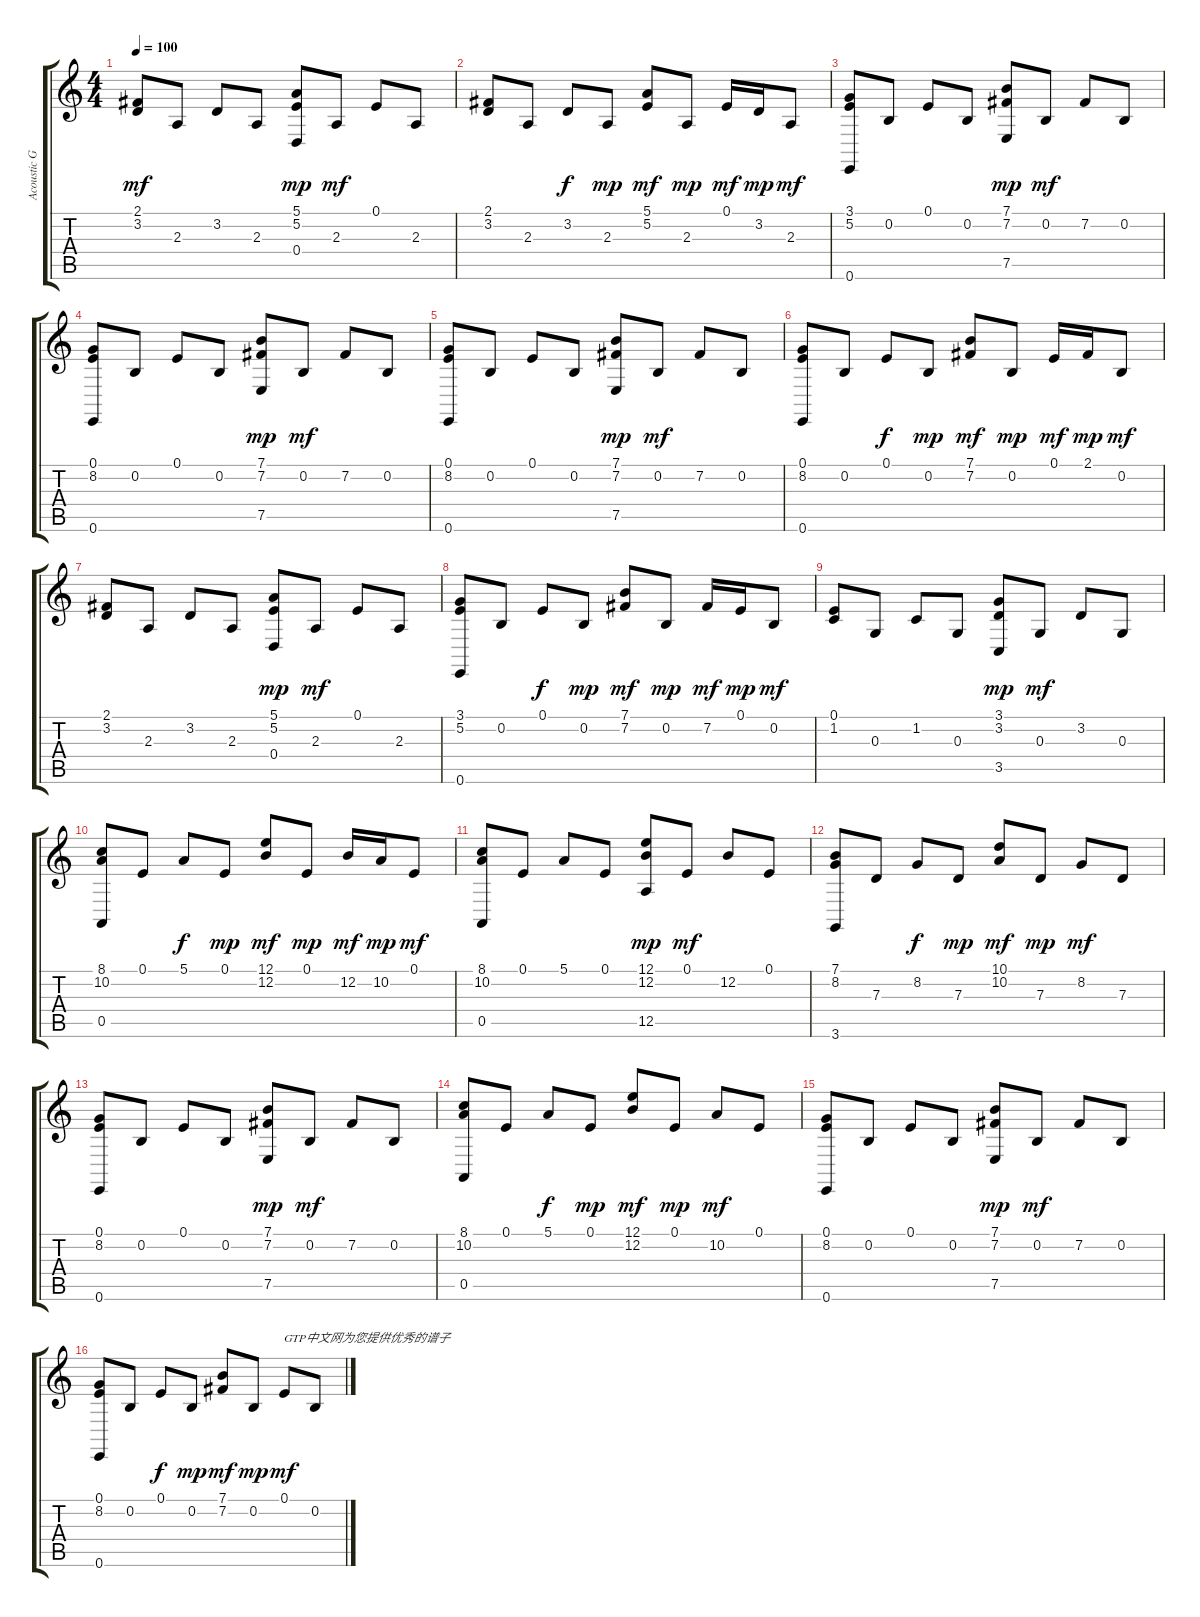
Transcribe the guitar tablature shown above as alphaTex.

\track ("Acoustic Grand Piano" "Acoustic G") {instrument acousticgrandpiano}
\staff {score tabs}
\tuning (E4 B3 G3 D3 A2 E2) {hide}
\ts (4 4)
\tempo 100
\clef g2
\ks c
(2.1 3.2).8{dy mf} 2.3.8 3.2.8 2.3.8 (5.1 5.2 0.4).8{dy mp} 2.3.8{dy mf} 0.1.8 2.3.8 |
(2.1 3.2).8 2.3.8 3.2.8{dy f} 2.3.8{dy mp} (5.1 5.2).8{dy mf} 2.3.8{dy mp} 0.1.16{dy mf} 3.2.16{dy mp} 2.3.8{dy mf} |
(3.1 5.2 0.6).8 0.2.8 0.1.8 0.2.8 (7.1 7.2 7.5).8{dy mp} 0.2.8{dy mf} 7.2.8 0.2.8 |
(0.1 8.2 0.6).8{instrument acousticgrandpiano} 0.2.8 0.1.8 0.2.8 (7.1 7.2 7.5).8{dy mp} 0.2.8{dy mf} 7.2.8 0.2.8 |
(0.1 8.2 0.6).8 0.2.8 0.1.8 0.2.8 (7.1 7.2 7.5).8{dy mp} 0.2.8{dy mf} 7.2.8 0.2.8 |
(0.1 8.2 0.6).8 0.2.8 0.1.8{dy f} 0.2.8{dy mp} (7.1 7.2).8{dy mf} 0.2.8{dy mp} 0.1.16{dy mf} 2.1.16{dy mp} 0.2.8{dy mf} |
(2.1 3.2).8 2.3.8 3.2.8 2.3.8 (5.1 5.2 0.4).8{dy mp} 2.3.8{dy mf} 0.1.8 2.3.8 |
(3.1 5.2 0.6).8 0.2.8 0.1.8{dy f} 0.2.8{dy mp} (7.1 7.2).8{dy mf} 0.2.8{dy mp} 7.2.16{dy mf} 0.1.16{dy mp} 0.2.8{dy mf} |
(0.1 1.2).8 0.3.8 1.2.8 0.3.8 (3.1 3.2 3.5).8{dy mp} 0.3.8{dy mf} 3.2.8 0.3.8 |
(8.1 10.2 0.5).8 0.1.8 5.1.8{dy f} 0.1.8{dy mp} (12.1 12.2).8{dy mf} 0.1.8{dy mp} 12.2.16{dy mf} 10.2.16{dy mp} 0.1.8{dy mf} |
(8.1 10.2 0.5).8 0.1.8 5.1.8 0.1.8 (12.1 12.2 12.5).8{dy mp} 0.1.8{dy mf} 12.2.8 0.1.8 |
(7.1 8.2 3.6).8 7.3.8 8.2.8{dy f} 7.3.8{dy mp} (10.1 10.2).8{dy mf} 7.3.8{dy mp} 8.2.8{dy mf} 7.3.8 |
(0.1 8.2 0.6).8 0.2.8 0.1.8 0.2.8 (7.1 7.2 7.5).8{dy mp} 0.2.8{dy mf} 7.2.8 0.2.8 |
(8.1 10.2 0.5).8 0.1.8 5.1.8{dy f} 0.1.8{dy mp} (12.1 12.2).8{dy mf} 0.1.8{dy mp} 10.2.8{dy mf} 0.1.8 |
(0.1 8.2 0.6).8 0.2.8 0.1.8 0.2.8 (7.1 7.2 7.5).8{dy mp} 0.2.8{dy mf} 7.2.8 0.2.8 |
(0.1 8.2 0.6).8 0.2.8 0.1.8{dy f} 0.2.8{dy mp} (7.1 7.2).8{dy mf} 0.2.8{dy mp} 0.1.8{txt "GTP中文网为您提供优秀的谱子" dy mf} 0.2.8
